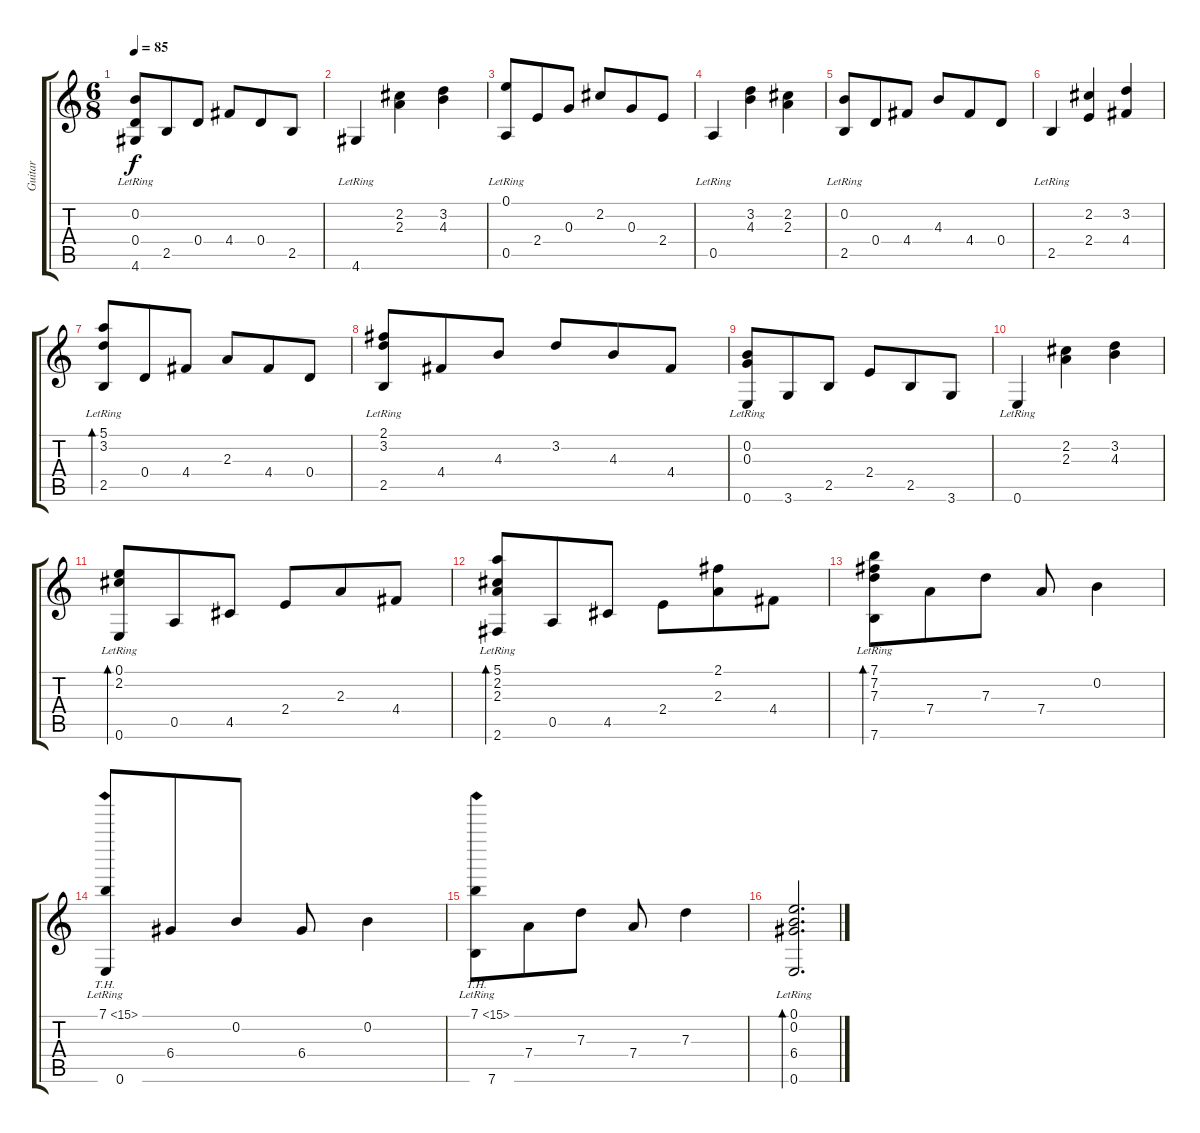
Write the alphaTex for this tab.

\track ("Guitar" "Guitar") {instrument acousticguitarnylon}
\staff {score tabs}
\tuning (E4 B3 G3 D3 A2 E2) {hide}
\ts (6 8)
\tempo 85
\clef g2
\ks c
(0.2 0.4 4.6{lr}).8{dy f} 2.5.8 0.4.8 4.4.8 0.4.8 2.5.8 |
4.6{lr}.4 (2.2 2.3).4 (3.2 4.3).4 |
(0.1 0.5{lr}).8 2.4.8 0.3.8 2.2.8 0.3.8 2.4.8 |
0.5{lr}.4 (3.2 4.3).4 (2.2 2.3).4 |
(0.2 2.5{lr}).8 0.4.8 4.4.8 4.3.8 4.4.8 0.4.8 |
2.5{lr}.4 (2.2 2.4).4 (3.2 4.4).4 |
(5.1 3.2 2.5{lr}).8{bd 60} 0.4.8 4.4.8 2.3.8 4.4.8 0.4.8 |
(2.1 3.2 2.5{lr}).8 4.4.8 4.3.8 3.2.8 4.3.8 4.4.8 |
(0.2 0.3 0.6{lr}).8 3.6.8 2.5.8 2.4.8 2.5.8 3.6.8 |
0.6{lr}.4 (2.2 2.3).4 (3.2 4.3).4 |
(0.1 2.2 0.6{lr}).8{bd 60} 0.5.8 4.5.8 2.4.8 2.3.8 4.4.8 |
(5.1 2.2 2.3 2.6{lr}).8{bd 60} 0.5.8 4.5.8 2.4.8 (2.1 2.3).8 4.4.8 |
(7.1 7.2 7.3 7.6{lr}).8{bd 60} 7.4.8 7.3.8 7.4.8 0.2.4 |
(7.1{th 8} 0.6{lr}).8 6.4.8 0.2.8 6.4.8 0.2.4 |
(7.1{th 8} 7.6{lr}).8 7.4.8 7.3.8 7.4.8 7.3.4 |
(0.1 0.2 6.4 0.6{lr}).2{d bd 60}
